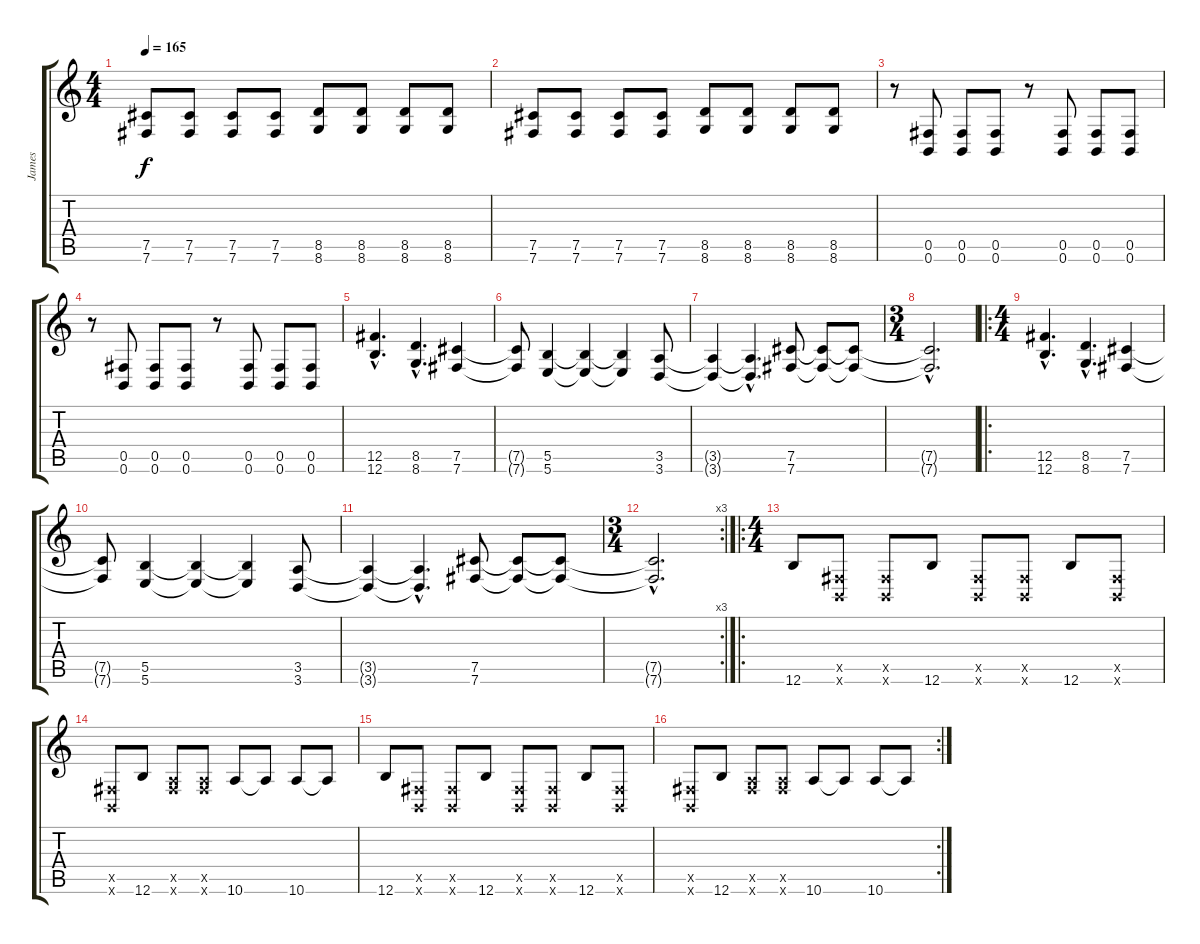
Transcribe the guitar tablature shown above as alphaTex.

\track ("James" "James") {instrument distortionguitar}
\staff {score tabs}
\tuning (Db4 Ab3 E3 B2 Gb2 B1) {hide}
\ts (4 4)
\tempo 165
\clef g2
\ks c
(7.5 7.6).8{dy f volume 12 balance 0 instrument distortionguitar} (7.5 7.6).8 (7.5 7.6).8 (7.5 7.6).8 (8.5 8.6).8 (8.5 8.6).8 (8.5 8.6).8 (8.5 8.6).8 |
(7.5 7.6).8 (7.5 7.6).8 (7.5 7.6).8 (7.5 7.6).8 (8.5 8.6).8 (8.5 8.6).8 (8.5 8.6).8 (8.5 8.6).8 |
r.8 (0.5 0.6).8 (0.5 0.6).8 (0.5 0.6).8 r.8 (0.5 0.6).8 (0.5 0.6).8 (0.5 0.6).8 |
r.8 (0.5 0.6).8 (0.5 0.6).8 (0.5 0.6).8 r.8 (0.5 0.6).8 (0.5 0.6).8 (0.5 0.6).8 |
(12.5{hac} 12.6{hac}).4{d volume 14 balance 8 instrument distortionguitar} (8.5{hac} 8.6{hac}).4{d} (7.5 7.6).4 |
(7.5{t} 7.6{t}).8 (5.5 5.6).4 (5.5{t} 5.6{t}).4 (5.5{t} 5.6{t}).4 (3.5 3.6).8 |
(3.5{t} 3.6{t}).4 (3.5{hac t} 3.6{hac t}).4{d} (7.5 7.6).8 (7.5{t} 7.6{t}).8 (7.5{t} 7.6{t}).8 |
\ts (3 4)
(7.5{hac t} 7.6{hac t}).2{d} |
\ro
\ts (4 4)
(12.5{hac} 12.6{hac}).4{d} (8.5{hac} 8.6{hac}).4{d} (7.5 7.6).4 |
(7.5{t} 7.6{t}).8 (5.5 5.6).4 (5.5{t} 5.6{t}).4 (5.5{t} 5.6{t}).4 (3.5 3.6).8 |
(3.5{t} 3.6{t}).4 (3.5{hac t} 3.6{hac t}).4{d} (7.5 7.6).8 (7.5{t} 7.6{t}).8 (7.5{t} 7.6{t}).8 |
\rc 3
\ts (3 4)
(7.5{hac t} 7.6{hac t}).2{d} |
\ro
\ts (4 4)
12.6.8 (0.5{x} 0.6{x}).8 (0.5{x} 0.6{x}).8 12.6.8 (0.5{x} 0.6{x}).8 (0.5{x} 0.6{x}).8 12.6.8 (0.5{x} 0.6{x}).8 |
(0.5{x} 0.6{x}).8 12.6.8 (0.5{x} 10.6{x}).8 (0.5{x} 10.6{x}).8 10.6.8 10.6{t}.8 10.6.8 10.6{t}.8 |
12.6.8 (0.5{x} 0.6{x}).8 (0.5{x} 0.6{x}).8 12.6.8 (0.5{x} 0.6{x}).8 (0.5{x} 0.6{x}).8 12.6.8 (0.5{x} 0.6{x}).8 |
\rc 2
(0.5{x} 0.6{x}).8 12.6.8 (0.5{x} 10.6{x}).8 (0.5{x} 10.6{x}).8 10.6.8 10.6{t}.8 10.6.8 10.6{t}.8
